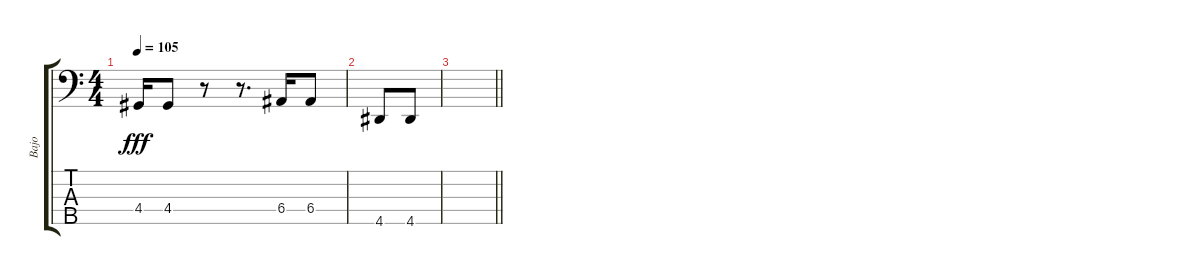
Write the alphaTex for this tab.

\track ("Bajo" "Bajo") {instrument electricbassfinger}
\staff {score tabs}
\tuning (G2 D2 A1 E1 B0) {hide}
\ts (4 4)
\tempo 105
\clef f4
\ks c
4.4.16{dy fff} 4.4.8 r.8 r.8{d} 6.4.16 6.4.8 |
4.5.8 4.5.8 |
\barLineRight lightlight
